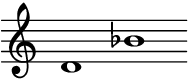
\version "2.16.2" % absolutely necessary!

% use this to crop output page size to match the snippet
#(ly:set-option 'preview #t)

%%%%%%%%%%%%%%%%%%%%%%%%%%
% here goes the snippet: %
%%%%%%%%%%%%%%%%%%%%%%%%%%
<<
\relative c' {
  \override Staff.TimeSignature #'stencil = ##f 
  \time 3/1
  d1 bes'
}
>>